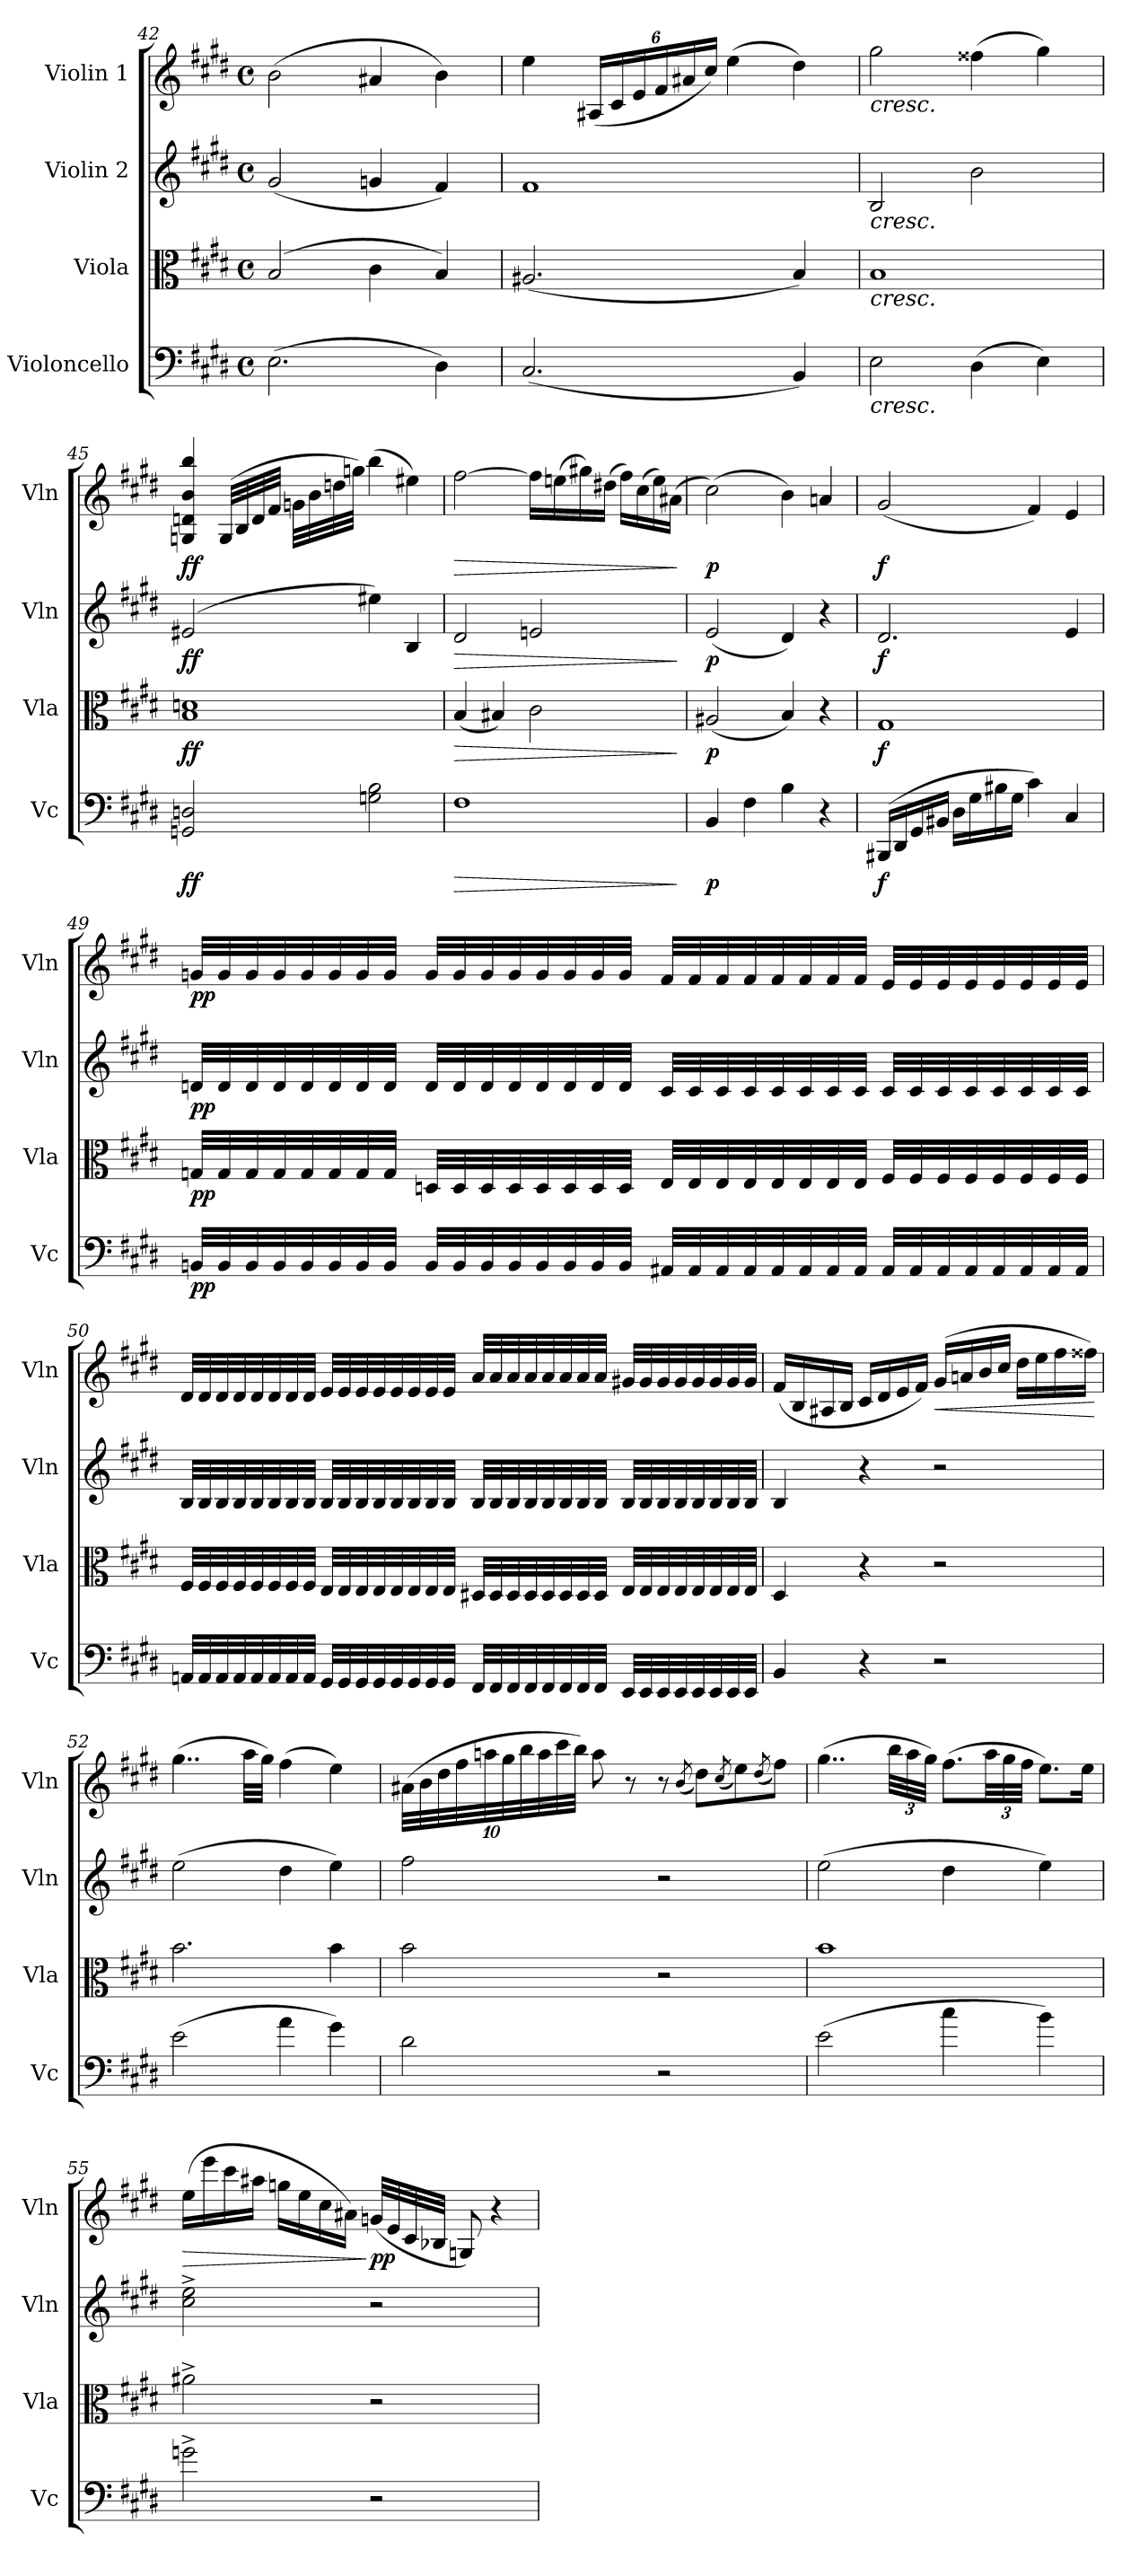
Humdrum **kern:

**kern	**dynam	**kern	**dynam	**kern	**dynam	**kern	**dynam
*part4	*part4	*part3	*part3	*part2	*part2	*part1	*part1
*staff4	*staff4	*staff3	*staff3	*staff2	*staff2	*staff1	*staff1
*I"Violoncello	*	*I"Viola	*	*I"Violin 2	*	*I"Violin 1	*
*I'Vc	*	*I'Vla	*	*I'Vln	*	*I'Vln	*
!!LO:LB:g=z
*clefF4	*	*clefC3	*	*clefG2	*	*clefG2	*
*k[f#c#g#d#]	*	*k[f#c#g#d#]	*	*k[f#c#g#d#]	*	*k[f#c#g#d#]	*
*M4/4	*	*M4/4	*	*M4/4	*	*M4/4	*
*met(c)	*	*met(c)	*	*met(c)	*	*met(c)	*
=42	=42	=42	=42	=42	=42	=42	=42
(2.E\	.	(2B/	.	(2g#/	.	(2b\	.
.	.	4c#\	.	4gn/	.	4a#X/	.
4D#\)	.	4B/)	.	4f#/)	.	4b\)	.
=43	=43	=43	=43	=43	=43	=43	=43
(2.C#/	.	(2.A#X/	.	1f#	.	4ee\	.
*	*	*	*	*	*	*Xbrackettup	*
.	.	.	.	.	.	(24A#X/LL	.
.	.	.	.	.	.	24c#/	.
.	.	.	.	.	.	24e/	.
.	.	.	.	.	.	24f#/	.
.	.	.	.	.	.	24a#X/	.
.	.	.	.	.	.	24cc#/JJ)	.
.	.	.	.	.	.	(4ee\	.
4BB/)	.	4B/)	.	.	.	4dd#\)	.
=44	=44	=44	=44	=44	=44	=44	=44
!	!	!	!	!	!	!LO:TX:b:i:t=cresc.	!
!	!	!	!	!LO:TX:b:i:t=cresc.	!	!	!
!	!	!LO:TX:b:i:t=cresc.	!	!	!	!	!
!LO:TX:b:i:t=cresc.	!	!	!	!	!	!	!
2E\	.	1B	.	2B/	.	2gg#\	.
(4D#\	.	.	.	2b\	.	(4ff##X\	.
4E\)	.	.	.	.	.	4gg#\)	.
=45	=45	=45	=45	=45	=45	=45	=45
!	!LO:DY:b	!	!LO:DY:b	!	!LO:DY:b	!	!LO:DY:b
2GGn/ 2Dn/	ff	1B 1dn	ff	(2e#X/	ff	4Gn/ 4dn/ 4b/ 4bb/	ff
.	.	.	.	.	.	(32G/LLL	.
.	.	.	.	.	.	32B/	.
.	.	.	.	.	.	32d/	.
.	.	.	.	.	.	32f#/JJJ	.
.	.	.	.	.	.	32gn\LLL	.
.	.	.	.	.	.	32b\	.
.	.	.	.	.	.	32ddn\	.
.	.	.	.	.	.	32ggn\JJJ)	.
2Gn\ 2B\	.	.	.	4ee#X\)	.	(4bb\	.
.	.	.	.	4B/	.	4ee#X\)	.
=46	=46	=46	=46	=46	=46	=46	=46
!	!LO:HP:b	!	!LO:HP:b	!	!LO:HP:b	!	!LO:HP:b
1F#	>	(4B/	>	2d#/	>	[2ff#\	>
.	.	4B#X/)	.	.	.	.	.
.	.	2c#\	.	2en/	.	16ff#\LL]	.
.	.	.	.	.	.	(16een\	.
.	.	.	.	.	.	16gg#X\)	.
.	.	.	.	.	.	(16dd#X\JJ	.
.	.	.	.	.	.	16ff#\LL)	.
.	.	.	.	.	.	(16cc#\	.
.	.	.	.	.	.	16ee\)	.
.	.	.	.	.	.	(16a#X\JJ	.
.	]	.	]	.	]	.	]
!!LO:LB:g=z
=47	=47	=47	=47	=47	=47	=47	=47
!	!LO:DY:b	!	!LO:DY:b	!	!LO:DY:b	!	!LO:DY:b
4BB/	p	(2A#X/	p	(2e/	p	(2cc#\)	p
4F#\	.	.	.	.	.	.	.
4B\	.	4B/)	.	4d#/)	.	4b\)	.
4r	.	4r	.	4r	.	4an/	.
=48	=48	=48	=48	=48	=48	=48	=48
!	!LO:DY:b	!	!LO:DY:b	!	!LO:DY:b	!	!LO:DY:b
(16BBB#X/LL	f	1G#	f	2.d#/	f	(2g#/	f
16DD#/	.	.	.	.	.	.	.
16GG#/	.	.	.	.	.	.	.
16BB#X/JJ	.	.	.	.	.	.	.
16D#\LL	.	.	.	.	.	.	.
16G#\	.	.	.	.	.	.	.
16B#X\	.	.	.	.	.	.	.
16G#\JJ	.	.	.	.	.	.	.
4c#\)	.	.	.	.	.	4f#/)	.
4C#/	.	.	.	4e/	.	4e/	.
!!LO:PB:g=z
=49	=49	=49	=49	=49	=49	=49	=49
!	!LO:DY:b	!	!LO:DY:b	!	!LO:DY:b	!	!LO:DY:b
32BBn/LLL	pp	32Gn/LLL	pp	32dn/LLL	pp	32gn/LLL	pp
32BB/	.	32G/	.	32d/	.	32g/	.
32BB/	.	32G/	.	32d/	.	32g/	.
32BB/	.	32G/	.	32d/	.	32g/	.
32BB/	.	32G/	.	32d/	.	32g/	.
32BB/	.	32G/	.	32d/	.	32g/	.
32BB/	.	32G/	.	32d/	.	32g/	.
32BB/JJJ	.	32G/JJJ	.	32d/JJJ	.	32g/JJJ	.
32BB/LLL	.	32Dn/LLL	.	32d/LLL	.	32g/LLL	.
32BB/	.	32D/	.	32d/	.	32g/	.
32BB/	.	32D/	.	32d/	.	32g/	.
32BB/	.	32D/	.	32d/	.	32g/	.
32BB/	.	32D/	.	32d/	.	32g/	.
32BB/	.	32D/	.	32d/	.	32g/	.
32BB/	.	32D/	.	32d/	.	32g/	.
32BB/JJJ	.	32D/JJJ	.	32d/JJJ	.	32g/JJJ	.
32AA#X/LLL	.	32E/LLL	.	32c#/LLL	.	32f#/LLL	.
32AA#/	.	32E/	.	32c#/	.	32f#/	.
32AA#/	.	32E/	.	32c#/	.	32f#/	.
32AA#/	.	32E/	.	32c#/	.	32f#/	.
32AA#/	.	32E/	.	32c#/	.	32f#/	.
32AA#/	.	32E/	.	32c#/	.	32f#/	.
32AA#/	.	32E/	.	32c#/	.	32f#/	.
32AA#/JJJ	.	32E/JJJ	.	32c#/JJJ	.	32f#/JJJ	.
32AA#/LLL	.	32F#/LLL	.	32c#/LLL	.	32e/LLL	.
32AA#/	.	32F#/	.	32c#/	.	32e/	.
32AA#/	.	32F#/	.	32c#/	.	32e/	.
32AA#/	.	32F#/	.	32c#/	.	32e/	.
32AA#/	.	32F#/	.	32c#/	.	32e/	.
32AA#/	.	32F#/	.	32c#/	.	32e/	.
32AA#/	.	32F#/	.	32c#/	.	32e/	.
32AA#/JJJ	.	32F#/JJJ	.	32c#/JJJ	.	32e/JJJ	.
!!LO:LB:g=z
=50	=50	=50	=50	=50	=50	=50	=50
32AAn/LLL	.	32F#/LLL	.	32B/LLL	.	32d#/LLL	.
32AA/	.	32F#/	.	32B/	.	32d#/	.
32AA/	.	32F#/	.	32B/	.	32d#/	.
32AA/	.	32F#/	.	32B/	.	32d#/	.
32AA/	.	32F#/	.	32B/	.	32d#/	.
32AA/	.	32F#/	.	32B/	.	32d#/	.
32AA/	.	32F#/	.	32B/	.	32d#/	.
32AA/JJJ	.	32F#/JJJ	.	32B/JJJ	.	32d#/JJJ	.
32GG#/LLL	.	32E/LLL	.	32B/LLL	.	32e/LLL	.
32GG#/	.	32E/	.	32B/	.	32e/	.
32GG#/	.	32E/	.	32B/	.	32e/	.
32GG#/	.	32E/	.	32B/	.	32e/	.
32GG#/	.	32E/	.	32B/	.	32e/	.
32GG#/	.	32E/	.	32B/	.	32e/	.
32GG#/	.	32E/	.	32B/	.	32e/	.
32GG#/JJJ	.	32E/JJJ	.	32B/JJJ	.	32e/JJJ	.
32FF#/LLL	.	32D#X/LLL	.	32B/LLL	.	32a/LLL	.
32FF#/	.	32D#/	.	32B/	.	32a/	.
32FF#/	.	32D#/	.	32B/	.	32a/	.
32FF#/	.	32D#/	.	32B/	.	32a/	.
32FF#/	.	32D#/	.	32B/	.	32a/	.
32FF#/	.	32D#/	.	32B/	.	32a/	.
32FF#/	.	32D#/	.	32B/	.	32a/	.
32FF#/JJJ	.	32D#/JJJ	.	32B/JJJ	.	32a/JJJ	.
32EE/LLL	.	32E/LLL	.	32B/LLL	.	32g#X/LLL	.
32EE/	.	32E/	.	32B/	.	32g#/	.
32EE/	.	32E/	.	32B/	.	32g#/	.
32EE/	.	32E/	.	32B/	.	32g#/	.
32EE/	.	32E/	.	32B/	.	32g#/	.
32EE/	.	32E/	.	32B/	.	32g#/	.
32EE/	.	32E/	.	32B/	.	32g#/	.
32EE/JJJ	.	32E/JJJ	.	32B/JJJ	.	32g#/JJJ	.
!!LO:LB:g=z
=51	=51	=51	=51	=51	=51	=51	=51
4BB/	.	4D#/	.	4B/	.	(16f#/LL	.
.	.	.	.	.	.	16B/	.
.	.	.	.	.	.	16A#X/	.
.	.	.	.	.	.	16B/JJ	.
4r	.	4r	.	4r	.	16c#/LL	.
.	.	.	.	.	.	16d#/	.
.	.	.	.	.	.	16e/	.
.	.	.	.	.	.	16f#/JJ)	.
!	!	!	!	!	!	!	!LO:HP:b
2r	.	2r	.	2r	.	(16g#/LL	<
.	.	.	.	.	.	16an/	.
.	.	.	.	.	.	16b/	.
.	.	.	.	.	.	16cc#/JJ	.
.	.	.	.	.	.	16dd#\LL	.
.	.	.	.	.	.	16ee\	.
.	.	.	.	.	.	16ff#\	.
.	.	.	.	.	.	16ff##X\JJ)	.
.	.	.	.	.	.	.	[
!!LO:LB:g=z
=52	=52	=52	=52	=52	=52	=52	=52
!	!LO:DY:b	!	!	!	!	!	!
!	!LO:DY:n=1:b	!	!LO:DY:b	!	!	!	!
!	!	!	!LO:DY:n=1:b	!	!LO:DY:b	!	!
!	!	!	!	!	!LO:DY:n=1:b	!	!LO:DY:b
!	!	!	!	!	!	!	!LO:DY:n=1:b
(2e\	other-dynamics f	2.b\	other-dynamics f	(2ee\	other-dynamics f	(4..gg#\	other-dynamics f
.	.	.	.	.	.	32aa\LLL	.
.	.	.	.	.	.	32gg#\JJJ)	.
4a\	.	.	.	4dd#\	.	(4ff#\	.
4g#\)	.	4b\	.	4ee\)	.	4ee\)	.
=53	=53	=53	=53	=53	=53	=53	=53
2d#\	.	2b\	.	2ff#\	.	(40a#X\LL	.
.	.	.	.	.	.	40b\	.
.	.	.	.	.	.	40dd#\	.
.	.	.	.	.	.	40ff#\	.
.	.	.	.	.	.	40aan\	.
.	.	.	.	.	.	40gg#\	.
.	.	.	.	.	.	40bb\	.
.	.	.	.	.	.	40aa\	.
.	.	.	.	.	.	40ccc#\	.
.	.	.	.	.	.	40bb\JJ)	.
.	.	.	.	.	.	8aa\	.
.	.	.	.	.	.	8r	.
2r	.	2r	.	2r	.	8r	.
.	.	.	.	.	.	(8qb/	.
.	.	.	.	.	.	8dd#\L)	.
.	.	.	.	.	.	(8qcc#/	.
.	.	.	.	.	.	8ee\)	.
.	.	.	.	.	.	(8qdd#/	.
.	.	.	.	.	.	8ff#\J)	.
=54	=54	=54	=54	=54	=54	=54	=54
(2e\	.	1b	.	(2ee\	.	(4..gg#\	.
.	.	.	.	.	.	48bb\LLL	.
.	.	.	.	.	.	48aa\	.
.	.	.	.	.	.	48gg#\JJJ)	.
4cc#\	.	.	.	4dd#\	.	(8.ff#\L	.
.	.	.	.	.	.	48aa\LL	.
.	.	.	.	.	.	48gg#\	.
.	.	.	.	.	.	48ff#\JJJ	.
4b\)	.	.	.	4ee\)	.	8.ee\L)	.
.	.	.	.	.	.	16ee\Jk	.
!!LO:LB:g=z
=55	=55	=55	=55	=55	=55	=55	=55
!	!	!	!	!	!	!	!LO:HP:b
2gn^\	.	2a#X^\	.	2cc#\^ 2ee\^	.	(16ee\LL	>
.	.	.	.	.	.	16eee\	.
.	.	.	.	.	.	16ccc#\	.
.	.	.	.	.	.	16aa#X\JJ	.
.	.	.	.	.	.	16ggn\LL	.
.	.	.	.	.	.	16ee\	.
.	.	.	.	.	.	16cc#\	.
.	.	.	.	.	.	16a#X\JJ)	.
!	!	!	!	!	!	!	!LO:DY:n=1:b
2r	.	2r	.	2r	.	(32gn/LLL	] pp
.	.	.	.	.	.	32e/	.
.	.	.	.	.	.	32c#/	.
.	.	.	.	.	.	32B-X/JJJ	.
.	.	.	.	.	.	8Gn/)	.
.	.	.	.	.	.	4r	.
=	=	=	=	=	=	=	=
*-	*-	*-	*-	*-	*-	*-	*-
